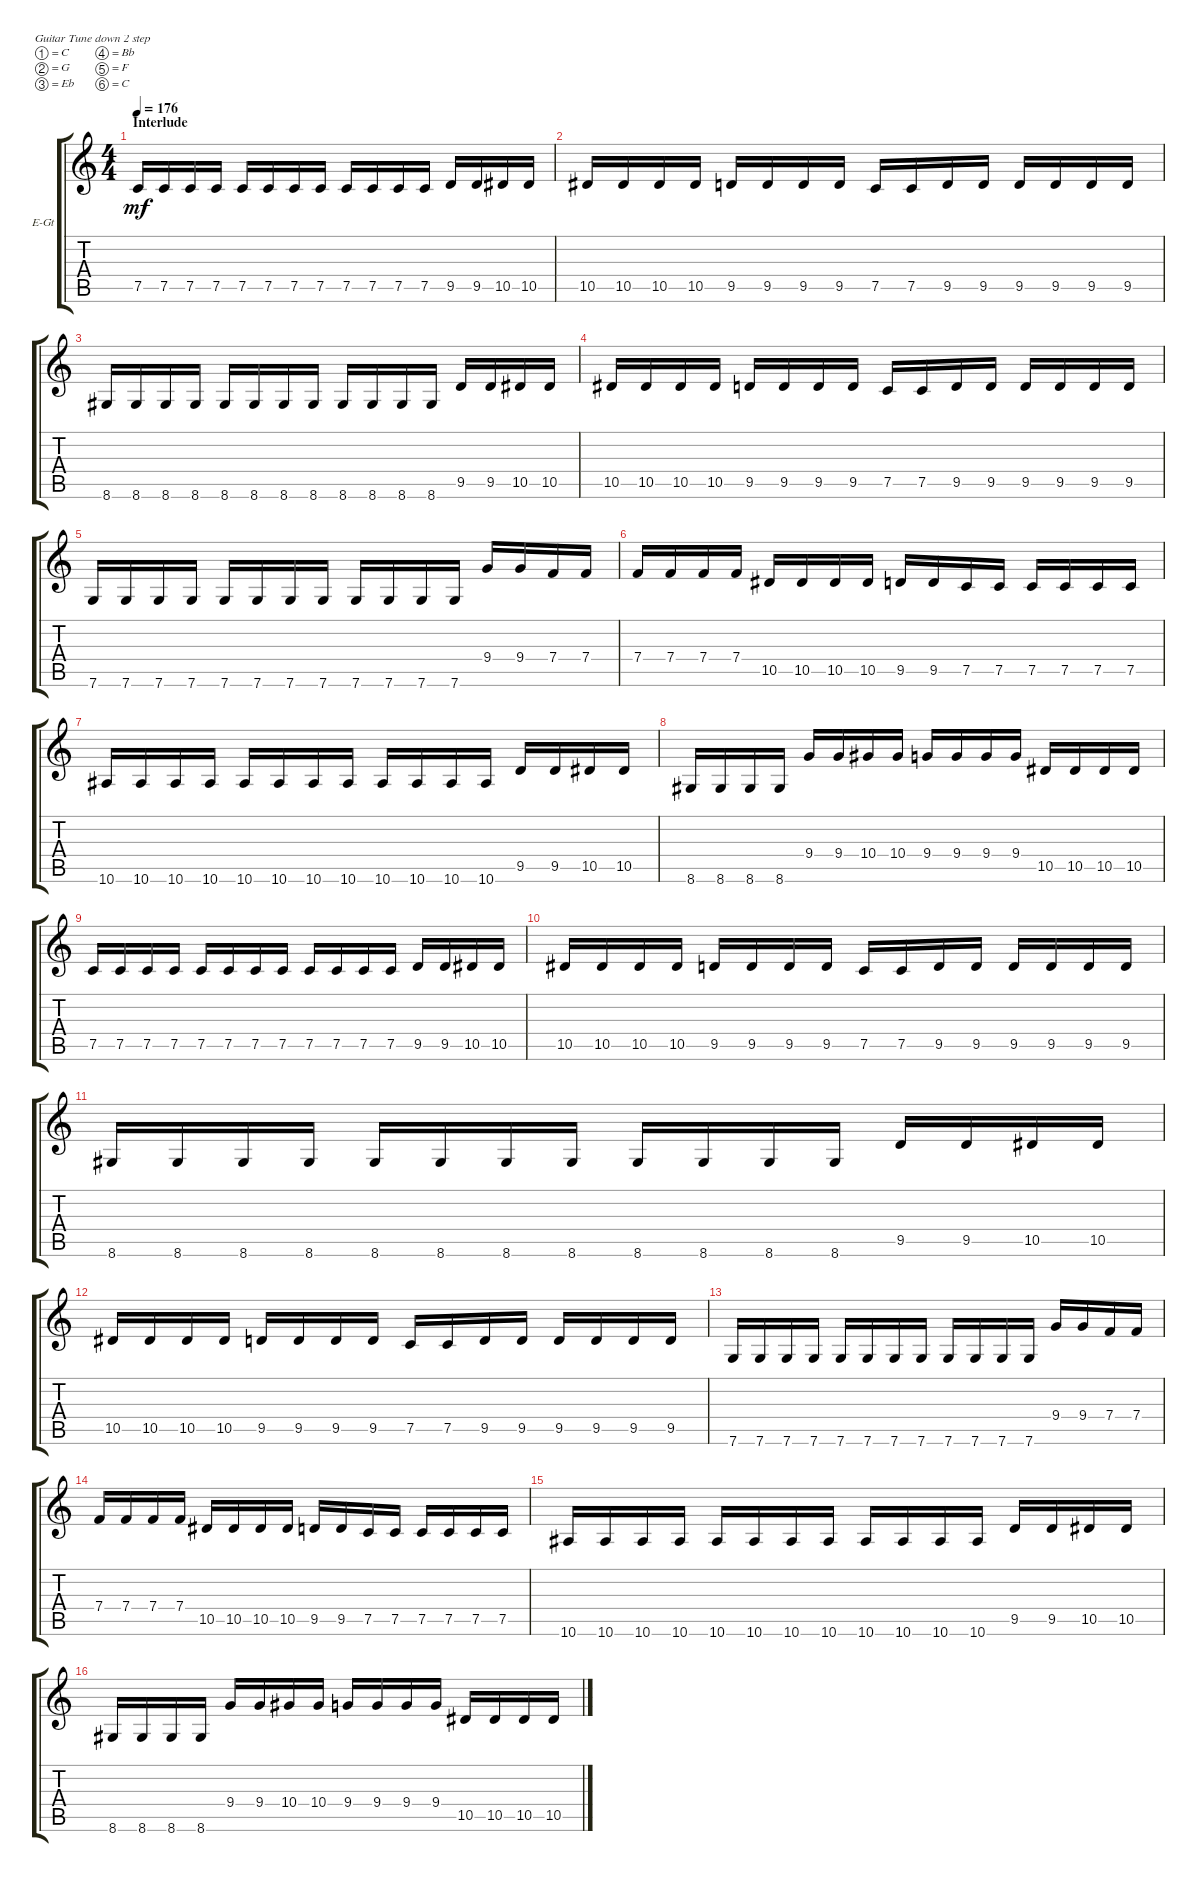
\bracketExtendMode groupsimilarinstruments
\firstSystemTrackNameOrientation horizontal
\otherSystemsTrackNameOrientation horizontal
\track ("Guitar 1" "E-Gt") {instrument distortionguitar}
\staff {score tabs}
\tuning (C4 G3 Eb3 Bb2 F2 C2)
\ts (4 4)
\section ("" "Interlude")
\tempo 176
\clef g2
\ks c
7.5.16{dy mf} 7.5.16 7.5.16 7.5.16 7.5.16 7.5.16 7.5.16 7.5.16 7.5.16 7.5.16 7.5.16 7.5.16 9.5.16 9.5.16 10.5.16 10.5.16 |
10.5.16 10.5.16 10.5.16 10.5.16 9.5.16 9.5.16 9.5.16 9.5.16 7.5.16 7.5.16 9.5.16 9.5.16 9.5.16 9.5.16 9.5.16 9.5.16 |
8.6.16 8.6.16 8.6.16 8.6.16 8.6.16 8.6.16 8.6.16 8.6.16 8.6.16 8.6.16 8.6.16 8.6.16 9.5.16 9.5.16 10.5.16 10.5.16 |
10.5.16 10.5.16 10.5.16 10.5.16 9.5.16 9.5.16 9.5.16 9.5.16 7.5.16 7.5.16 9.5.16 9.5.16 9.5.16 9.5.16 9.5.16 9.5.16 |
7.6.16 7.6.16 7.6.16 7.6.16 7.6.16 7.6.16 7.6.16 7.6.16 7.6.16 7.6.16 7.6.16 7.6.16 9.4.16 9.4.16 7.4.16 7.4.16 |
7.4.16 7.4.16 7.4.16 7.4.16 10.5.16 10.5.16 10.5.16 10.5.16 9.5.16 9.5.16 7.5.16 7.5.16 7.5.16 7.5.16 7.5.16 7.5.16 |
10.6.16 10.6.16 10.6.16 10.6.16 10.6.16 10.6.16 10.6.16 10.6.16 10.6.16 10.6.16 10.6.16 10.6.16 9.5.16 9.5.16 10.5.16 10.5.16 |
8.6.16 8.6.16 8.6.16 8.6.16 9.4.16 9.4.16 10.4.16 10.4.16 9.4.16 9.4.16 9.4.16 9.4.16 10.5.16 10.5.16 10.5.16 10.5.16 |
7.5.16 7.5.16 7.5.16 7.5.16 7.5.16 7.5.16 7.5.16 7.5.16 7.5.16 7.5.16 7.5.16 7.5.16 9.5.16 9.5.16 10.5.16 10.5.16 |
10.5.16 10.5.16 10.5.16 10.5.16 9.5.16 9.5.16 9.5.16 9.5.16 7.5.16 7.5.16 9.5.16 9.5.16 9.5.16 9.5.16 9.5.16 9.5.16 |
8.6.16 8.6.16 8.6.16 8.6.16 8.6.16 8.6.16 8.6.16 8.6.16 8.6.16 8.6.16 8.6.16 8.6.16 9.5.16 9.5.16 10.5.16 10.5.16 |
10.5.16 10.5.16 10.5.16 10.5.16 9.5.16 9.5.16 9.5.16 9.5.16 7.5.16 7.5.16 9.5.16 9.5.16 9.5.16 9.5.16 9.5.16 9.5.16 |
7.6.16 7.6.16 7.6.16 7.6.16 7.6.16 7.6.16 7.6.16 7.6.16 7.6.16 7.6.16 7.6.16 7.6.16 9.4.16 9.4.16 7.4.16 7.4.16 |
7.4.16 7.4.16 7.4.16 7.4.16 10.5.16 10.5.16 10.5.16 10.5.16 9.5.16 9.5.16 7.5.16 7.5.16 7.5.16 7.5.16 7.5.16 7.5.16 |
10.6.16 10.6.16 10.6.16 10.6.16 10.6.16 10.6.16 10.6.16 10.6.16 10.6.16 10.6.16 10.6.16 10.6.16 9.5.16 9.5.16 10.5.16 10.5.16 |
8.6.16 8.6.16 8.6.16 8.6.16 9.4.16 9.4.16 10.4.16 10.4.16 9.4.16 9.4.16 9.4.16 9.4.16 10.5.16 10.5.16 10.5.16 10.5.16
